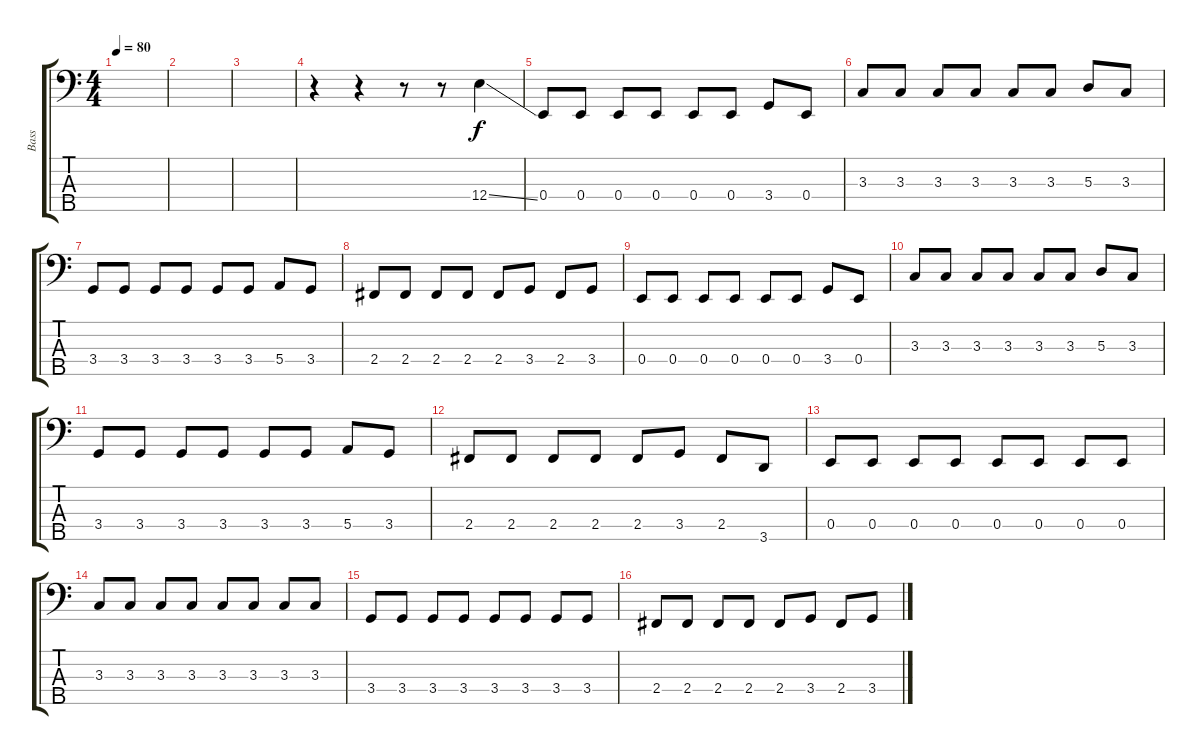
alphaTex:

\track ("Bass" "Bass") {instrument electricbasspick}
\staff {score tabs}
\tuning (G2 D2 A1 E1 B0) {hide}
\ts (4 4)
\tempo 80
\clef f4
\ks c
|
|
|
r.4 r.4 r.8 r.8 12.4{ss}.4 |
0.4.8 0.4.8 0.4.8 0.4.8 0.4.8 0.4.8 3.4.8 0.4.8 |
3.3.8 3.3.8 3.3.8 3.3.8 3.3.8 3.3.8 5.3.8 3.3.8 |
3.4.8 3.4.8 3.4.8 3.4.8 3.4.8 3.4.8 5.4.8 3.4.8 |
2.4.8 2.4.8 2.4.8 2.4.8 2.4.8 3.4.8 2.4.8 3.4.8 |
0.4.8 0.4.8 0.4.8 0.4.8 0.4.8 0.4.8 3.4.8 0.4.8 |
3.3.8 3.3.8 3.3.8 3.3.8 3.3.8 3.3.8 5.3.8 3.3.8 |
3.4.8 3.4.8 3.4.8 3.4.8 3.4.8 3.4.8 5.4.8 3.4.8 |
2.4.8 2.4.8 2.4.8 2.4.8 2.4.8 3.4.8 2.4.8 3.5.8 |
0.4.8 0.4.8 0.4.8 0.4.8 0.4.8 0.4.8 0.4.8 0.4.8 |
3.3.8 3.3.8 3.3.8 3.3.8 3.3.8 3.3.8 3.3.8 3.3.8 |
3.4.8 3.4.8 3.4.8 3.4.8 3.4.8 3.4.8 3.4.8 3.4.8 |
2.4.8 2.4.8 2.4.8 2.4.8 2.4.8 3.4.8 2.4.8 3.4.8
